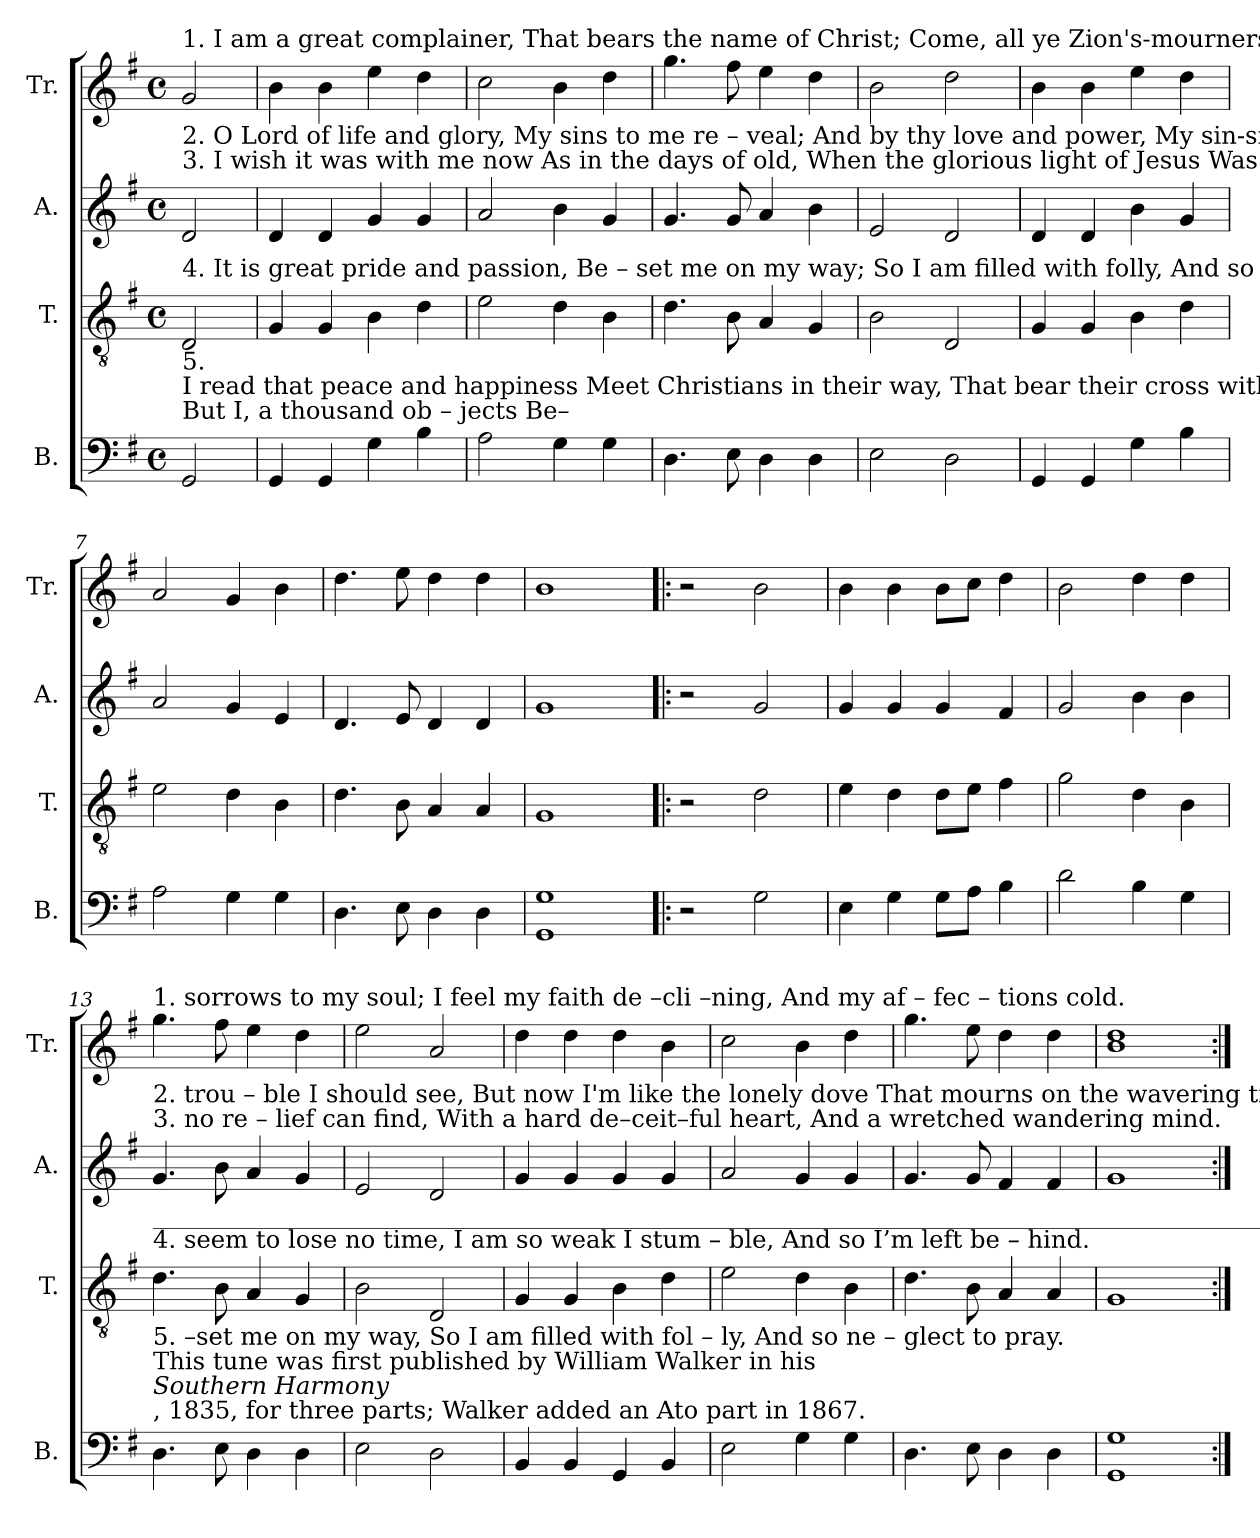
**kern	**kern	**kern	**kern
*part4	*part3	*part2	*part1
*staff4	*staff3	*staff2	*staff1
*I"B.	*I"T.	*I"A.	*I"Tr.
*I'B.	*I'T.	*I'A.	*I'Tr.
*clefF4	*clefGv2	*clefG2	*clefG2
*k[f#]	*k[f#]	*k[f#]	*k[f#]
*M4/4	*M4/4	*M4/4	*M4/4
*met(c)	*met(c)	*met(c)	*met(c)
*MM110	*MM110	*MM110	*MM110
=1	=1	=1	=1
!	!	!	!LO:TX:a:t=1.  I   am  a great complainer,  That bears the name of Christ;  Come, all ye Zion's-mourners,   And  listen  to  my   cries&colon;            I’ve    many   sore    temptations,   And
!	!	!	!LO:TX:b:t=2. O  Lord of  life  and  glory,   My  sins    to    me   re – veal;   And  by thy  love  and power,    My sin-sick soul be healed.          I  thought  my  war – fare  o –ver,   No
!	!	!LO:TX:a:t=3.  I  wish  it  was with me now   As   in    the  days  of  old,  When the glorious light of Jesus   Was flowing in my soul;              But   now  l    am    dis–tres–sed,   And	!
!	!LO:TX:a:t=4.  It is great pride and passion,   Be – set  me   on   my  way;   So   I  am  filled  with  folly,   And  so   neglect    to   pray;          While  others  run   re – joi – cing,   And	!	!
!	!LO:TX:b:t=5.	!	!
!	!LO:TX:b:t=I read that peace and happiness Meet Christians in their way, That bear their cross with meekness, And don't neglect to pray;	!	!
!	!LO:TX:b:t=But      I,   a  thousand  ob – jects     Be–	!	!
2GG!/	2D!/	2d!/	2g!/
=2	=2	=2	=2
4GG!/	4G!/	4d!/	4b!\
4GG!/	4G!/	4d!/	4b!\
4G!\	4B!\	4g!/	4ee!\
4B!\	4d!\	4g!/	4dd!\
=3	=3	=3	=3
2A!\	2e!\	2a!/	2cc!\
4G!\	4d!\	4b!\	4b!\
4G!\	4B!\	4g!/	4dd!\
=4	=4	=4	=4
4.D!\	4.d!\	4.g!/	4.gg!\
8E!\	8B!\	8g!/	8ff#!\
4D!\	4A!/	4a!/	4ee!\
4D!\	4G!/	4b!\	4dd!\
=5	=5	=5	=5
2E!\	2B!\	2e!/	2b!\
2D!\	2D!/	2d!/	2dd!\
=6	=6	=6	=6
4GG!/	4G!/	4d!/	4b!\
4GG!/	4G!/	4d!/	4b!\
4G!\	4B!\	4b!\	4ee!\
4B!\	4d!\	4g!/	4dd!\
=7	=7	=7	=7
2A!\	2e!\	2a!/	2a!/
4G!\	4d!\	4g!/	4g!/
4G!\	4B!\	4e!/	4b!\
=8	=8	=8	=8
4.D!\	4.d!\	4.d!/	4.dd!\
8E!\	8B!\	8e!/	8ee!\
4D!\	4A!/	4d!/	4dd!\
4D!\	4A!/	4d!/	4dd!\
=9	=9	=9	=9
1GG! 1G!	1G!	1g!	1b!
=10!|:	=10!|:	=10!|:	=10!|:
2r	2r	2r	2r
2G!\	2d!\	2g!/	2b!\
=11	=11	=11	=11
4E!\	4e!\	4g!/	4b!\
4G!\	4d!\	4g!/	4b!\
8G!\L	8d!\L	4g!/	8b!\L
8A!\J	8e!\J	.	8cc!\J
4B!\	4f#!\	4f#!/	4dd!\
=12	=12	=12	=12
2d!\	2g!\	2g!/	2b!\
4B!\	4d!\	4b!\	4dd!\
4G!\	4B!\	4b!\	4dd!\
=13	=13	=13	=13
!	!	!	!LO:TX:a:t=1. sorrows   to     my   soul;    I        feel  my  faith  de –cli –ning,   And  my  af – fec –  tions  cold.
!	!	!	!LO:TX:b:t=2. trou – ble  I  should  see,   But now I'm like the lonely dove  That mourns on the wavering tree.
!	!	!LO:TX:a:t=3.  no   re – lief   can   find,   With  a  hard  de–ceit–ful  heart,  And a wretched wandering mind.	!
!	!LO:TX:a:t=4. seem  to   lose   no  time,     I      am  so  weak  I     stum – ble,   And  so    I’m   left  be – hind.	!	!
!	!LO:TX:b:t=5. –set    me  on    my  way,     So    I    am  filled  with  fol  –  ly,    And  so    ne – glect  to   pray.	!	!
!	!LO:TX:a:t=_____________________________________________________________________________________________________________________	!	!
!	!LO:TX:b:t=This tune was first published by William Walker in his	!	!
!	!LO:TX:b:i:t=Southern Harmony	!	!
!	!LO:TX:b:t=, 1835, for three parts; Walker added an Ato part in 1867.	!	!
4.D!\	4.d!\	4.g!/	4.gg!\
8E!\	8B!\	8b!\	8ff#!\
4D!\	4A!/	4a!/	4ee!\
4D!\	4G!/	4g!/	4dd!\
=14	=14	=14	=14
2E!\	2B!\	2e!/	2ee!\
2D!\	2D!/	2d!/	2a!/
=15	=15	=15	=15
4BB!/	4G!/	4g!/	4dd!\
4BB!/	4G!/	4g!/	4dd!\
4GG!/	4B!\	4g!/	4dd!\
4BB!/	4d!\	4g!/	4b!\
=16	=16	=16	=16
2E!\	2e!\	2a!/	2cc!\
4G!\	4d!\	4g!/	4b!\
4G!\	4B!\	4g!/	4dd!\
=17	=17	=17	=17
4.D!\	4.d!\	4.g!/	4.gg!\
8E!\	8B!\	8g!/	8ee!\
4D!\	4A!/	4f#!/	4dd!\
4D!\	4A!/	4f#!/	4dd!\
=18	=18	=18	=18
1GG! 1G!	1G!	1g!	1b! 1dd!
=:|!	=:|!	=:|!	=:|!
*-	*-	*-	*-
